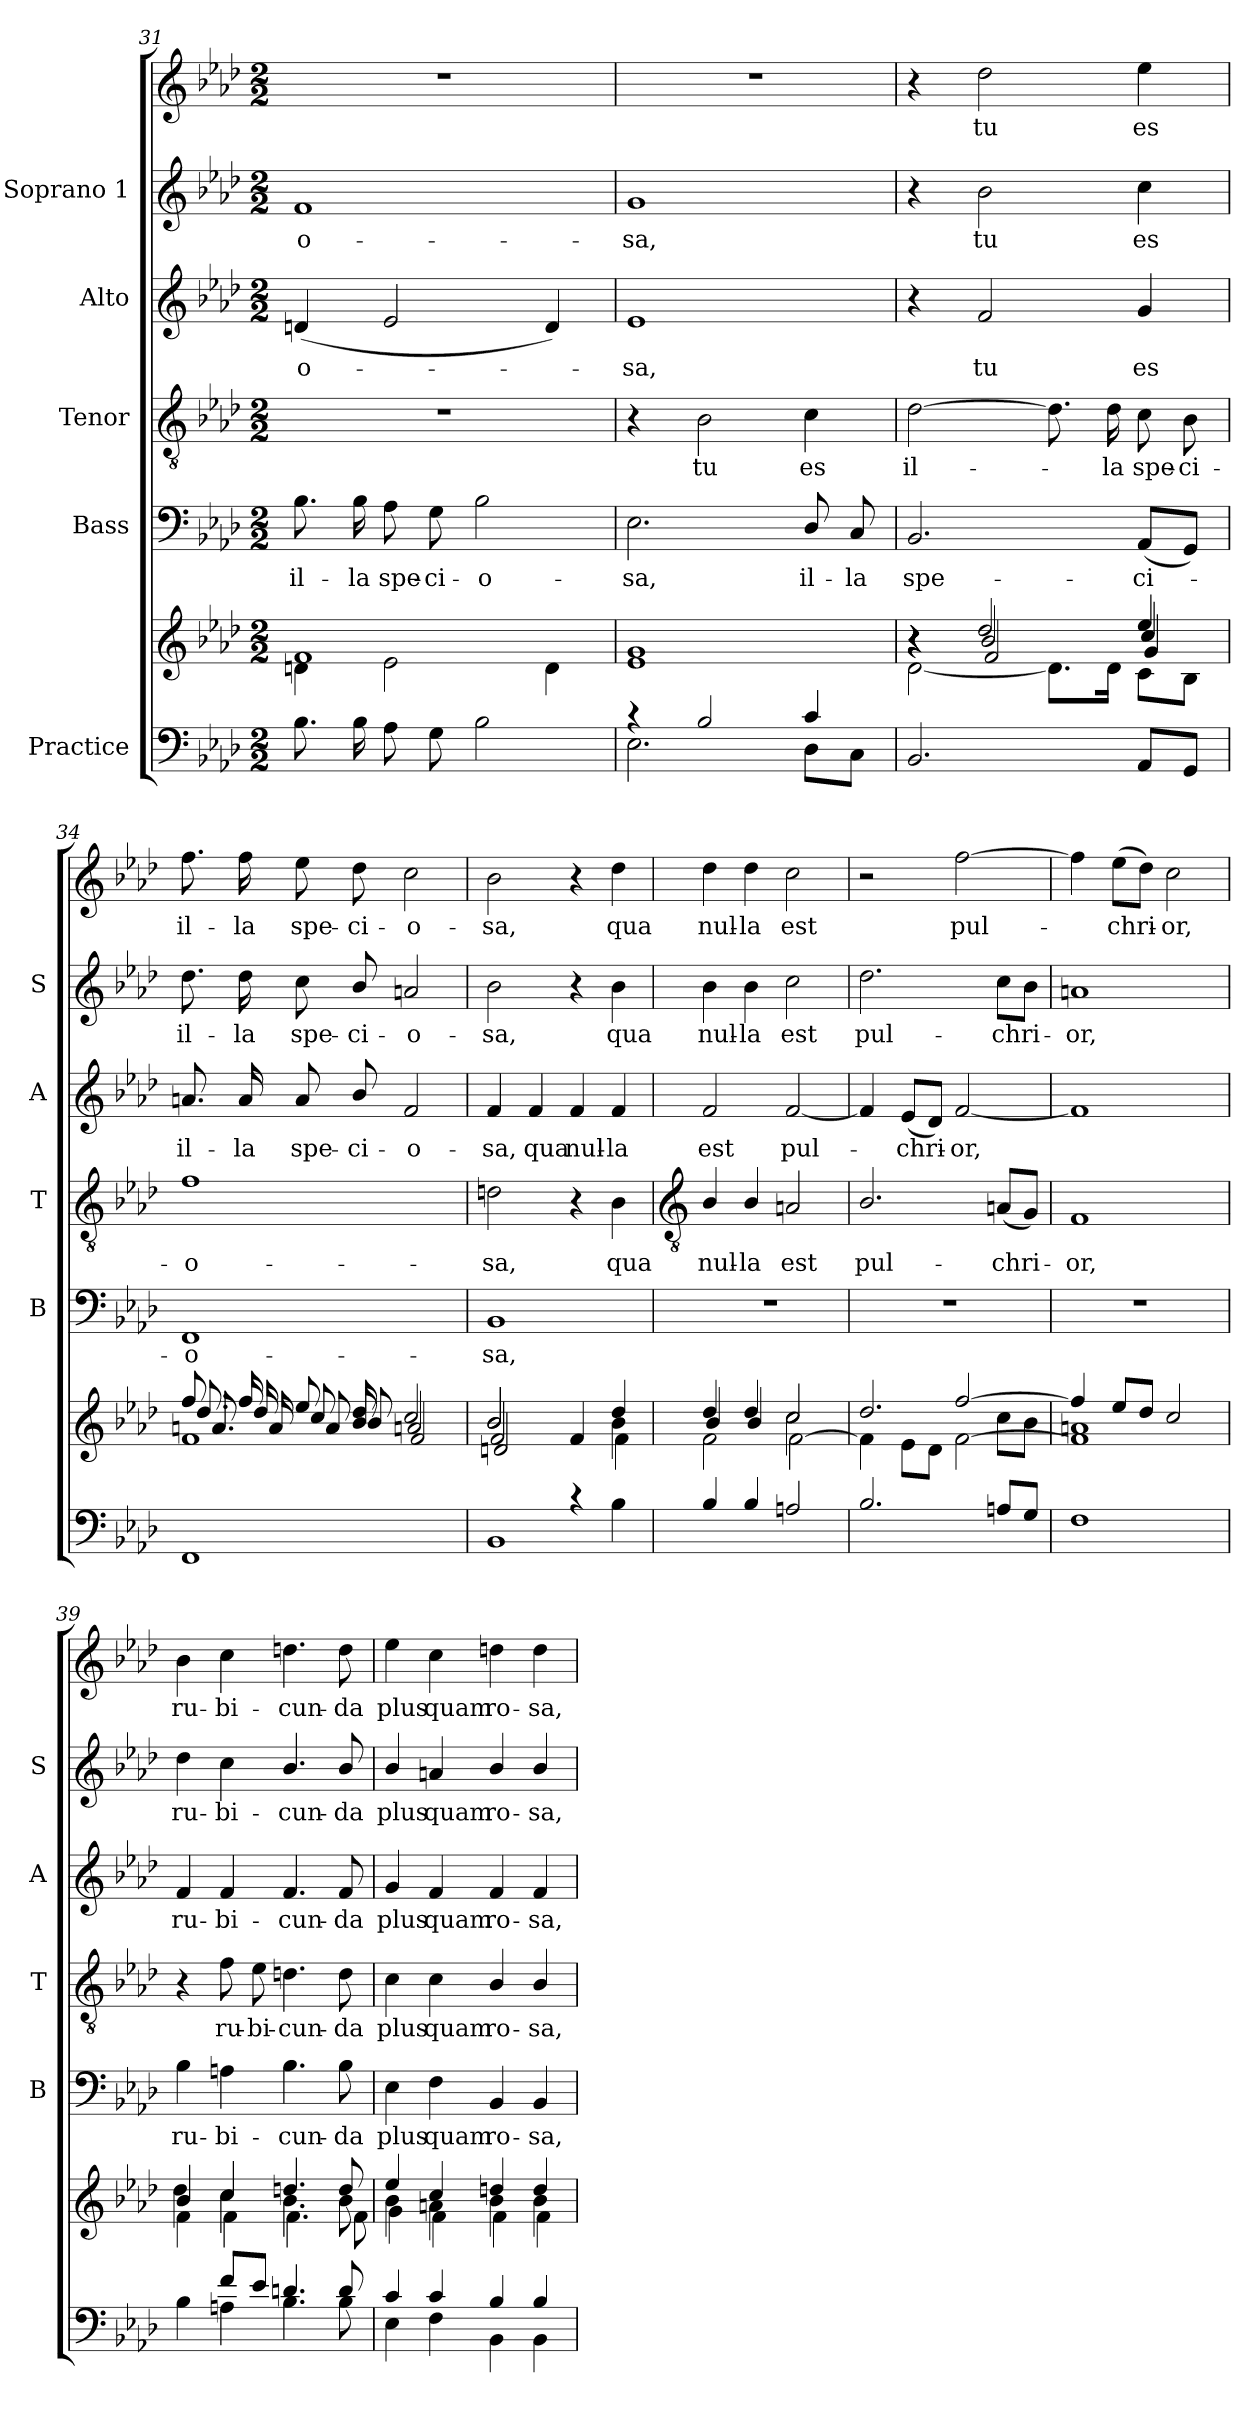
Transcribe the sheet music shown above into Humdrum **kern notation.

**kern	**kern	**kern	**text	**kern	**text	**kern	**text	**kern	**text	**kern	**text
*part5	*part5	*part4	*part4	*part3	*part3	*part2	*part2	*part1	*part1	*part1	*part1
*staff7	*staff6	*staff5	*staff5	*staff4	*staff4	*staff3	*staff3	*staff2	*staff2	*staff1	*staff1
*I"Practice	*	*I"Bass	*	*I"Tenor	*	*I"Alto	*	*I"Soprano 1	*	*	*
*	*	*I'B	*	*I'T	*	*I'A	*	*I'S	*	*	*
*clefF4	*clefG2	*clefF4	*	*clefGv2	*	*clefG2	*	*clefG2	*	*clefG2	*
*k[b-e-a-d-]	*k[b-e-a-d-]	*k[b-e-a-d-]	*	*k[b-e-a-d-]	*	*k[b-e-a-d-]	*	*k[b-e-a-d-]	*	*k[b-e-a-d-]	*
*A-:	*A-:	*A-:	*	*A-:	*	*A-:	*	*A-:	*	*A-:	*
*M2/2	*M2/2	*M2/2	*	*M2/2	*	*M2/2	*	*M2/2	*	*M2/2	*
=31	=31	=31	=31	=31	=31	=31	=31	=31	=31	=31	=31
*^	*^	*	*	*	*	*	*	*	*	*	*
*	*	*	*^	*	*	*	*	*	*	*	*	*	*
!	!	!	!	!	!	!LO:LY:b	!	!	!	!LO:LY:b	!	!LO:LY:b	!	!
1ryy	8.B-L	1ryy	1f	4dn\	8.B-	il-	1r	.	(<4dn	-o-	1f	-o-	1r	.
!	!	!	!	!	!	!LO:LY:b	!	!	!	!	!	!	!	!
.	16B-L	.	.	.	16B-	-la	.	.	.	.	.	.	.	.
!	!	!	!	!	!	!LO:LY:b	!	!	!	!	!	!	!	!
.	8A-	.	.	2e-\	8A-	spe-	.	.	2e-	.	.	.	.	.
!	!	!	!	!	!	!LO:LY:b	!	!	!	!	!	!	!	!
.	8GJ	.	.	.	8G	-ci-	.	.	.	.	.	.	.	.
!	!	!	!	!	!	!LO:LY:b	!	!	!	!	!	!	!	!
.	2B-	.	.	.	2B-	-o-	.	.	.	.	.	.	.	.
.	.	.	.	4d\	.	.	.	.	4d)	.	.	.	.	.
=32	=32	=32	=32	=32	=32	=32	=32	=32	=32	=32	=32	=32	=32	=32
!	!	!	!	!	!	!LO:LY:b	!	!	!	!LO:LY:b	!	!LO:LY:b	!	!
4r	2.E-	1ryy	1g	1e-	2.E-	-sa,	4r	.	1e-	sa,	1g	-sa,	1r	.
!	!	!	!	!	!	!	!	!LO:LY:b	!	!	!	!	!	!
2B-/	.	.	.	.	.	.	2B-	tu	.	.	.	.	.	.
!	!	!	!	!	!	!LO:LY:b	!	!LO:LY:b	!	!	!	!	!	!
4c/	8D-\L	.	.	.	8D-/	il-	4c	es	.	.	.	.	.	.
!	!	!	!	!	!	!LO:LY:b	!	!	!	!	!	!	!	!
.	8C\J	.	.	.	8C/	-la	.	.	.	.	.	.	.	.
=33	=33	=33	=33	=33	=33	=33	=33	=33	=33	=33	=33	=33	=33	=33
*	*	*	*	*^	*	*	*	*	*	*	*	*	*	*
!	!	!	!	!	!	!	!LO:LY:b	!	!LO:LY:b	!	!	!	!	!	!
*v	*v	*	*	*	*	*	*	*	*	*	*	*	*	*	*
2.BB-	4r	4r	4r	[2d-\	2.BB-	spe-	[2d-	il-	4r	.	4r	.	4r	.
!	!	!	!	!	!	!	!	!	!	!LO:LY:b	!	!LO:LY:b	!	!LO:LY:b
.	2dd-/	2b-/	2f	.	.	.	.	.	2f	tu	2b-	tu	2dd-	tu
.	.	.	.	8.d-\L]	.	.	8.d-]	.	.	.	.	.	.	.
!	!	!	!	!	!	!	!	!LO:LY:b	!	!	!	!	!	!
.	.	.	.	16d-\J	.	.	16d-	la	.	.	.	.	.	.
!	!	!	!	!	!	!LO:LY:b	!	!LO:LY:b	!	!LO:LY:b	!	!LO:LY:b	!	!LO:LY:b
8AA-L	4ee-/	4cc/	4g	8c\L	(<8AA-L	-ci-	8c	spe-	4g	es	4cc	es	4ee-	es
!	!	!	!	!	!	!	!	!LO:LY:b	!	!	!	!	!	!
8GGJ	.	.	.	8B-\J	8GGJ)	.	8B-	-ci-	.	.	.	.	.	.
=34	=34	=34	=34	=34	=34	=34	=34	=34	=34	=34	=34	=34	=34	=34
!	!	!	!	!	!	!LO:LY:b	!	!LO:LY:b	!	!LO:LY:b	!	!LO:LY:b	!	!LO:LY:b
1FF	8.ff/L	8.dd-/L	8.an/L	1f\	1FF	o-	1f	-o-	8.an	il-	8.dd-	-il-	8.ff	il-
!	!	!	!	!	!	!	!	!	!	!LO:LY:b	!	!LO:LY:b	!	!LO:LY:b
.	16ff/L	16dd-/L	16a/L	.	.	.	.	.	16a	-la	16dd-	-la	16ff	-la
!	!	!	!	!	!	!	!	!	!	!LO:LY:b	!	!LO:LY:b	!	!LO:LY:b
.	8ee-/	8cc/	8a/	.	.	.	.	.	8a	spe-	8cc	spe-	8ee-	spe-
!	!	!	!	!	!	!	!	!	!	!LO:LY:b	!	!LO:LY:b	!	!LO:LY:b
.	8dd-/J	8b-/J	8b-/J	.	.	.	.	.	8b-/	-ci-	8b-/	-ci-	8dd-	-ci-
!	!	!	!	!	!	!	!	!	!	!LO:LY:b	!	!LO:LY:b	!	!LO:LY:b
.	2cc/	2an/	2f	.	.	.	.	.	2f	-o-	2an	-o-	2cc	-o-
=35	=35	=35	=35	=35	=35	=35	=35	=35	=35	=35	=35	=35	=35	=35
*^	*	*	*	*	*	*	*	*	*	*	*	*	*	*
!	!	!	!	!	!	!	!LO:LY:b	!	!LO:LY:b	!	!LO:LY:b	!	!LO:LY:b	!	!LO:LY:b
2ryy	1BB-	2b-/	2b-/	2f/	2dn/	1BB-	-sa,	2dn	-sa,	4f	-sa,	2b-	sa,	2b-	-sa,
!	!	!	!	!	!	!	!	!	!	!	!LO:LY:b	!	!	!	!
.	.	.	.	.	.	.	.	.	.	4f	qua	.	.	.	.
!	!	!	!	!	!	!	!	!	!	!	!LO:LY:b	!	!	!	!
4r	.	4ryy	4ryy	4f	2ryy	.	.	4r	.	4f	nul-	4r	.	4r	.
!	!	!	!	!	!	!	!	!	!LO:LY:b	!	!LO:LY:b	!	!LO:LY:b	!	!LO:LY:b
4B-\	.	4dd-	4b-	4f\	.	.	.	4B-	qua	4f	-la	4b-	qua	4dd-	qua
*	*	*v	*v	*v	*v	*	*	*	*	*	*	*	*	*	*
!!LO:LB:g=z
=36	=36	=36	=36	=36	=36	=36	=36	=36	=36	=36	=36	=36
*	*	*	*	*	*clefGv2	*	*	*	*	*	*	*
*	*	*^	*	*	*	*	*	*	*	*	*	*
*	*	*	*^	*	*	*	*	*	*	*	*	*	*
!	!	!	!	!	!	!	!	!LO:LY:b	!	!LO:LY:b	!	!LO:LY:b	!	!LO:LY:b
4B-	1ryy	4dd-/	4b-/	2f\	1r	.	4B-/	nul-	2f	est	4b-	nul-	4dd-	nul-
!	!	!	!	!	!	!	!	!LO:LY:b	!	!	!	!LO:LY:b	!	!LO:LY:b
4B-	.	4dd-/	4b-/	.	.	.	4B-/	-la	.	.	4b-	-la	4dd-	-la
!	!	!	!	!	!	!	!	!LO:LY:b	!	!LO:LY:b	!	!LO:LY:b	!	!LO:LY:b
2An	.	2cc	2cc	[2f\	.	.	2An	est	[2f	pul-	2cc	est	2cc	est
=37	=37	=37	=37	=37	=37	=37	=37	=37	=37	=37	=37	=37	=37	=37
!	!	!	!	!	!	!	!	!LO:LY:b	!	!	!	!LO:LY:b	!	!
2.B-	1ryy	2ryy	2.dd-/	4f\]	1r	.	2.B-/	pul-	4f]	.	2.dd-	pul-	2r	.
!	!	!	!	!	!	!	!	!	!	!LO:LY:b	!	!	!	!
.	.	.	.	8e-\L	.	.	.	.	(<8e-L	chri-	.	.	.	.
.	.	.	.	8d-\J	.	.	.	.	8d-J)	.	.	.	.	.
!	!	!	!	!	!	!	!	!	!	!LO:LY:b	!	!	!	!LO:LY:b
.	.	[2ff	.	[2f\	.	.	.	.	[2f	or,	.	.	[2ff	pul-
!	!	!	!	!	!	!	!	!LO:LY:b	!	!	!	!LO:LY:b	!	!
8AnL	.	.	8ccL	.	.	.	(<8AnL	-chri-	.	.	8ccL	-chri-	.	.
8GJ	.	.	8b-J	.	.	.	8GJ)	.	.	.	8b-J	.	.	.
=38	=38	=38	=38	=38	=38	=38	=38	=38	=38	=38	=38	=38	=38	=38
!	!	!	!	!	!	!	!	!LO:LY:b	!	!	!	!LO:LY:b	!	!
1F	1ryy	4ff/]	1an	1f]	1r	.	1F	or,	1f]	.	1an	or,	4ff]	.
!	!	!	!	!	!	!	!	!	!	!	!	!	!	!LO:LY:b
.	.	8ee-/L	.	.	.	.	.	.	.	.	.	.	(>8ee-L	chri-
.	.	8dd-/J	.	.	.	.	.	.	.	.	.	.	8dd-J)	.
!	!	!	!	!	!	!	!	!	!	!	!	!	!	!LO:LY:b
.	.	2cc/	.	.	.	.	.	.	.	.	.	.	2cc	or,
=39	=39	=39	=39	=39	=39	=39	=39	=39	=39	=39	=39	=39	=39	=39
!	!	!	!	!	!	!LO:LY:b	!	!	!	!LO:LY:b	!	!LO:LY:b	!	!LO:LY:b
4ryy	4B-	4b-	4dd-	4f\	4B-	ru-	4r	.	4f	ru-	4dd-	ru-	4b-	ru-
!	!	!	!	!	!	!LO:LY:b	!	!LO:LY:b	!	!LO:LY:b	!	!LO:LY:b	!	!LO:LY:b
8f/L	4An	4cc	4cc	4f\	4An	-bi-	8f	ru-	4f	-bi-	4cc	-bi-	4cc	-bi-
!	!	!	!	!	!	!	!	!LO:LY:b	!	!	!	!	!	!
8e-/J	.	.	.	.	.	.	8e-	-bi-	.	.	.	.	.	.
!	!	!	!	!	!	!LO:LY:b	!	!LO:LY:b	!	!LO:LY:b	!	!LO:LY:b	!	!LO:LY:b
4.dn/	4.B-	4.ddn	4.b-	4.f\	4.B-	-cun-	4.dn	-cun-	4.f	-cun-	4.b-/	-cun-	4.ddn	-cun-
!	!	!	!	!	!	!LO:LY:b	!	!LO:LY:b	!	!LO:LY:b	!	!LO:LY:b	!	!LO:LY:b
8d	8B-	8dd	8b-	8f\	8B-	-da	8d	-da	8f	-da	8b-/	-da	8dd	-da
=40	=40	=40	=40	=40	=40	=40	=40	=40	=40	=40	=40	=40	=40	=40
!	!	!	!	!	!	!LO:LY:b	!	!LO:LY:b	!	!LO:LY:b	!	!LO:LY:b	!	!LO:LY:b
4c	4E-	4ee-	4b-	4g\	4E-	plus	4c	plus	4g	plus	4b-/	plus	4ee-	plus
!	!	!	!	!	!	!LO:LY:b	!	!LO:LY:b	!	!LO:LY:b	!	!LO:LY:b	!	!LO:LY:b
4c	4F	4cc	4an	4f\	4F	quam	4c	quam	4f	quam	4an	quam	4cc	quam
!	!	!	!	!	!	!LO:LY:b	!	!LO:LY:b	!	!LO:LY:b	!	!LO:LY:b	!	!LO:LY:b
4B-	4BB-\	4ddn	4b-	4f\	4BB-	ro-	4B-/	ro-	4f	ro-	4b-/	ro-	4ddn	ro-
!	!	!	!	!	!	!LO:LY:b	!	!LO:LY:b	!	!LO:LY:b	!	!LO:LY:b	!	!LO:LY:b
4B-	4BB-\	4dd	4b-	4f\	4BB-	-sa,	4B-/	-sa,	4f	-sa,	4b-/	-sa,	4dd	-sa,
*v	*v	*	*	*	*	*	*	*	*	*	*	*	*	*
*	*v	*v	*v	*	*	*	*	*	*	*	*	*	*
=	=	=	=	=	=	=	=	=	=	=	=
*-	*-	*-	*-	*-	*-	*-	*-	*-	*-	*-	*-
